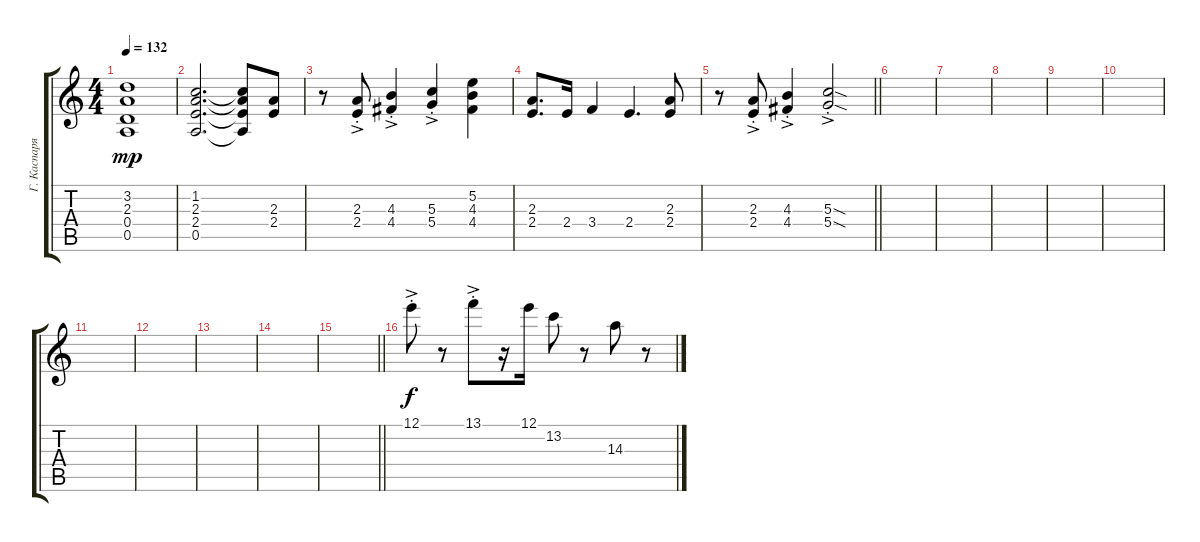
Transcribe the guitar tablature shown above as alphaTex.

\track ("Г. Каспарян" "Г. Каспаря") {instrument overdrivenguitar}
\staff {score tabs}
\tuning (E4 B3 G3 D3 A2 E2) {hide}
\ts (4 4)
\tempo 132
\clef g2
\ks c
(3.2 2.3 0.4 0.5).1{dy mp} |
(1.2 2.3 2.4 0.5).2{d} (1.2{t} 2.3{t} 2.4{t} 0.5{t}).8 (2.3 2.4).8 |
r.8 (2.3{ac st} 2.4{ac st}).8 (4.3{ac st} 4.4{ac st}).4 (5.3{ac st} 5.4{ac st}).4 (5.2 4.3 4.4).4 |
(2.3 2.4).8{d} 2.4.16 3.4.4 2.4.4{d} (2.3 2.4).8 |
\barLineRight lightlight
r.8 (2.3{ac st} 2.4{ac st}).8 (4.3{ac st} 4.4{ac st}).4 (5.3{sod ac st} 5.4{sod ac st}).2 |
\section ("" "")
|
|
|
|
|
|
|
|
|
\barLineRight lightlight
|
\section ("" "")
12.1{ac st}.8{dy f} r.8 13.1{ac st}.8 r.16 12.1.16 13.2.8 r.8 14.3.8 r.8
